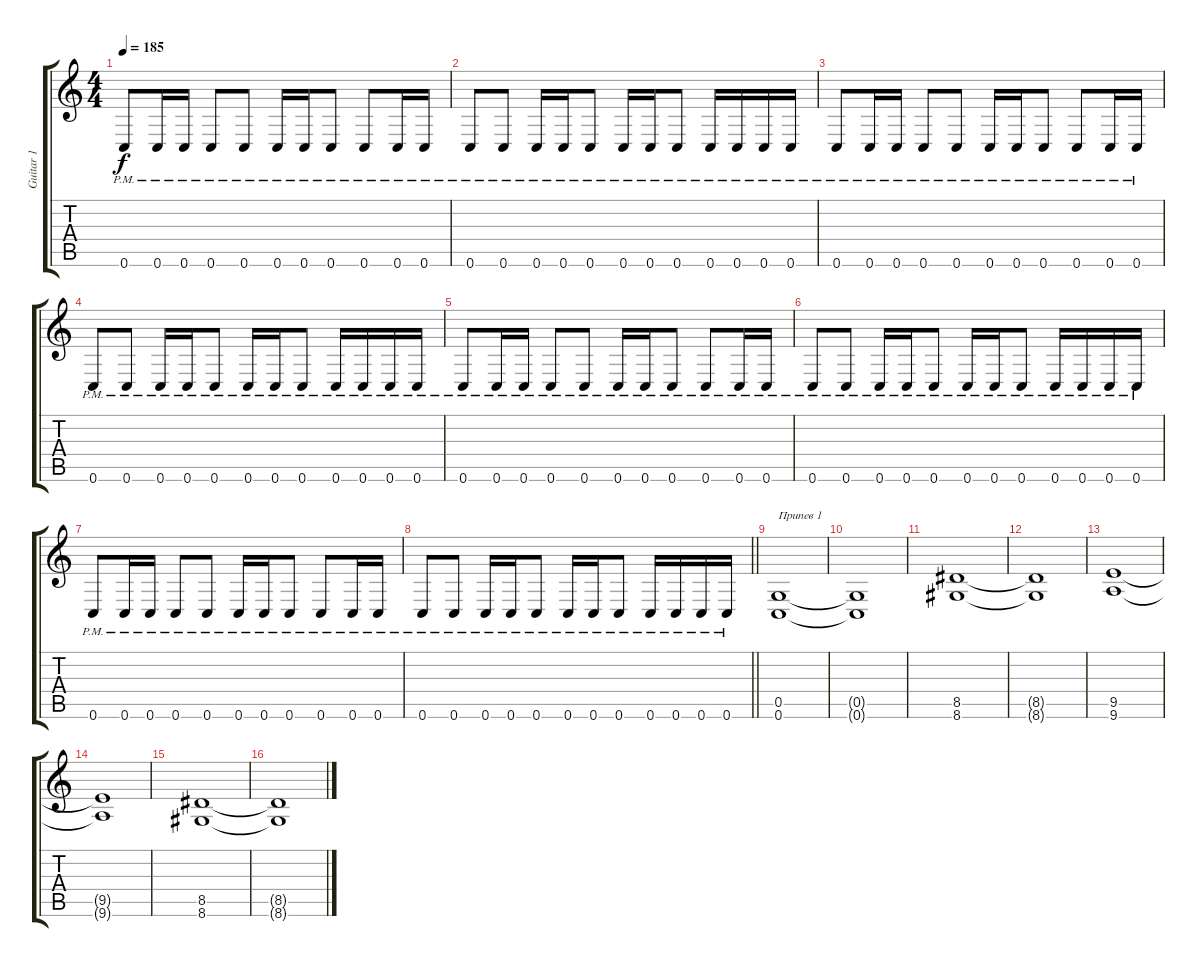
\track ("Guitar 1" "Guitar 1") {instrument distortionguitar}
\staff {score tabs}
\tuning (D4 A3 F3 C3 G2 C2) {hide}
\ts (4 4)
\tempo 185
\clef g2
\ks c
0.6{pm}.8{dy f} 0.6{pm}.16 0.6{pm}.16 0.6{pm}.8 0.6{pm}.8 0.6{pm}.16 0.6{pm}.16 0.6{pm}.8 0.6{pm}.8 0.6{pm}.16 0.6{pm}.16 |
0.6{pm}.8 0.6{pm}.8 0.6{pm}.16 0.6{pm}.16 0.6{pm}.8 0.6{pm}.16 0.6{pm}.16 0.6{pm}.8 0.6{pm}.16 0.6{pm}.16 0.6{pm}.16 0.6{pm}.16 |
0.6{pm}.8 0.6{pm}.16 0.6{pm}.16 0.6{pm}.8 0.6{pm}.8 0.6{pm}.16 0.6{pm}.16 0.6{pm}.8 0.6{pm}.8 0.6{pm}.16 0.6{pm}.16 |
0.6{pm}.8 0.6{pm}.8 0.6{pm}.16 0.6{pm}.16 0.6{pm}.8 0.6{pm}.16 0.6{pm}.16 0.6{pm}.8 0.6{pm}.16 0.6{pm}.16 0.6{pm}.16 0.6{pm}.16 |
0.6{pm}.8 0.6{pm}.16 0.6{pm}.16 0.6{pm}.8 0.6{pm}.8 0.6{pm}.16 0.6{pm}.16 0.6{pm}.8 0.6{pm}.8 0.6{pm}.16 0.6{pm}.16 |
0.6{pm}.8 0.6{pm}.8 0.6{pm}.16 0.6{pm}.16 0.6{pm}.8 0.6{pm}.16 0.6{pm}.16 0.6{pm}.8 0.6{pm}.16 0.6{pm}.16 0.6{pm}.16 0.6{pm}.16 |
0.6{pm}.8 0.6{pm}.16 0.6{pm}.16 0.6{pm}.8 0.6{pm}.8 0.6{pm}.16 0.6{pm}.16 0.6{pm}.8 0.6{pm}.8 0.6{pm}.16 0.6{pm}.16 |
\barLineRight lightlight
0.6{pm}.8 0.6{pm}.8 0.6{pm}.16 0.6{pm}.16 0.6{pm}.8 0.6{pm}.16 0.6{pm}.16 0.6{pm}.8 0.6{pm}.16 0.6{pm}.16 0.6{pm}.16 0.6{pm}.16 |
(0.5 0.6).1{txt "Припев 1"} |
(0.5{t} 0.6{t}).1 |
(8.5 8.6).1 |
(8.5{t} 8.6{t}).1 |
(9.5 9.6).1 |
(9.5{t} 9.6{t}).1 |
(8.5 8.6).1 |
(8.5{t} 8.6{t}).1
